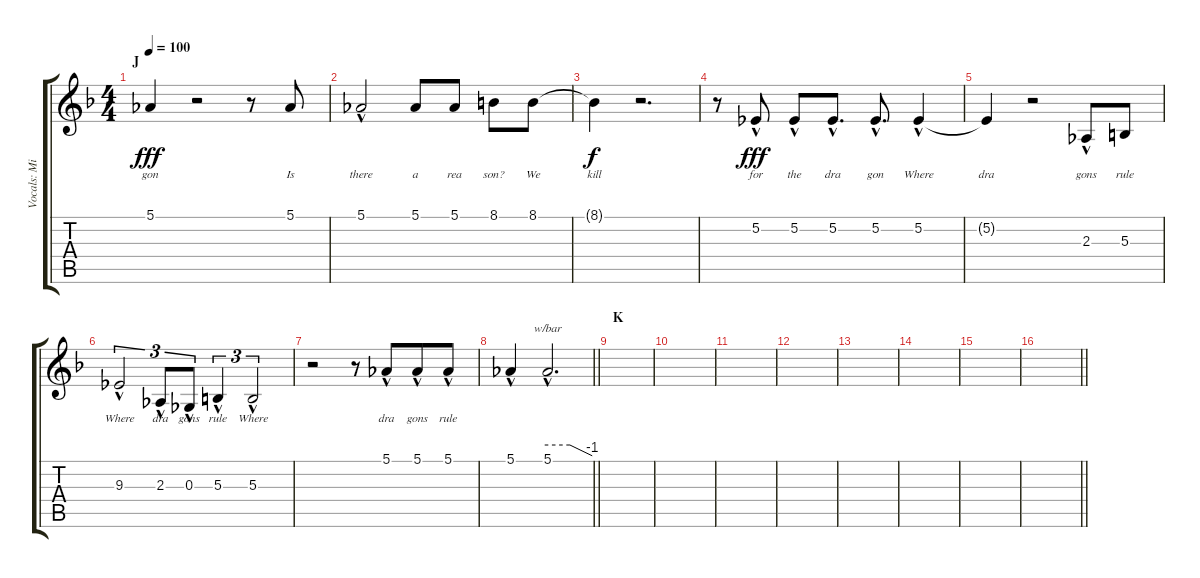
\track ("Vocals: Midnight" "Vocals: Mi") {instrument lead2sawtooth}
\staff {score tabs}
\tuning (Eb4 Bb3 Gb3 Db3 Ab2 Eb2) {hide}
\ts (4 4)
\section ("" "J")
\tempo 100
\clef g2
\ks f
5.1.4{lyrics (0 "gon") lyrics (1 "") lyrics (2 "") lyrics (3 "") lyrics (4 "") dy fff} r.2 r.8 5.1.8{lyrics (0 "Is") lyrics (1 "") lyrics (2 "") lyrics (3 "") lyrics (4 "")} |
5.1{hac}.2{lyrics (0 "there") lyrics (1 "") lyrics (2 "") lyrics (3 "") lyrics (4 "")} 5.1.8{lyrics (0 "a") lyrics (1 "") lyrics (2 "") lyrics (3 "") lyrics (4 "")} 5.1.8{lyrics (0 "rea") lyrics (1 "") lyrics (2 "") lyrics (3 "") lyrics (4 "")} 8.1.8{lyrics (0 "son?") lyrics (1 "") lyrics (2 "") lyrics (3 "") lyrics (4 "")} 8.1.8{lyrics (0 "We") lyrics (1 "") lyrics (2 "") lyrics (3 "") lyrics (4 "")} |
8.1{t}.4{lyrics (0 "kill") lyrics (1 "") lyrics (2 "") lyrics (3 "") lyrics (4 "") dy f} r.2{d} |
r.8 5.2{hac}.8{lyrics (0 "for") lyrics (1 "") lyrics (2 "") lyrics (3 "") lyrics (4 "") dy fff} 5.2{hac}.8{lyrics (0 "the") lyrics (1 "") lyrics (2 "") lyrics (3 "") lyrics (4 "")} 5.2{hac}.8{d lyrics (0 "dra") lyrics (1 "") lyrics (2 "") lyrics (3 "") lyrics (4 "")} 5.2{hac}.8{d lyrics (0 "gon") lyrics (1 "") lyrics (2 "") lyrics (3 "") lyrics (4 "")} 5.2{hac}.4{lyrics (0 "Where") lyrics (1 "") lyrics (2 "") lyrics (3 "") lyrics (4 "")} |
5.2{t}.4{lyrics (0 "dra") lyrics (1 "") lyrics (2 "") lyrics (3 "") lyrics (4 "")} r.2 2.3{hac}.8{lyrics (0 "gons") lyrics (1 "") lyrics (2 "") lyrics (3 "") lyrics (4 "")} 5.3.8{lyrics (0 "rule") lyrics (1 "") lyrics (2 "") lyrics (3 "") lyrics (4 "")} |
9.3{hac}.2{tu (3 2) lyrics (0 "Where") lyrics (1 "") lyrics (2 "") lyrics (3 "") lyrics (4 "")} 2.3{hac}.8{tu (3 2) lyrics (0 "dra") lyrics (1 "") lyrics (2 "") lyrics (3 "") lyrics (4 "")} 0.3{hac}.8{tu (3 2) lyrics (0 "gons") lyrics (1 "") lyrics (2 "") lyrics (3 "") lyrics (4 "")} 5.3{hac}.4{tu (3 2) lyrics (0 "rule") lyrics (1 "") lyrics (2 "") lyrics (3 "") lyrics (4 "")} 5.3{hac}.2{tu (3 2) lyrics (0 "Where") lyrics (1 "") lyrics (2 "") lyrics (3 "") lyrics (4 "")} |
r.2 r.8 5.1{hac}.8{lyrics (0 "dra") lyrics (1 "") lyrics (2 "") lyrics (3 "") lyrics (4 "") beam merge} 5.1{hac}.8{lyrics (0 "gons") lyrics (1 "") lyrics (2 "") lyrics (3 "") lyrics (4 "")} 5.1{hac}.8{lyrics (0 "rule") lyrics (1 "") lyrics (2 "") lyrics (3 "") lyrics (4 "")} |
\barLineRight lightlight
5.1{hac}.4 5.1{hac}.2{d tbe (custom default 0 0 30 0 60 -4)} |
\section ("" "K")
|
|
|
|
|
|
|
\barLineRight lightlight
